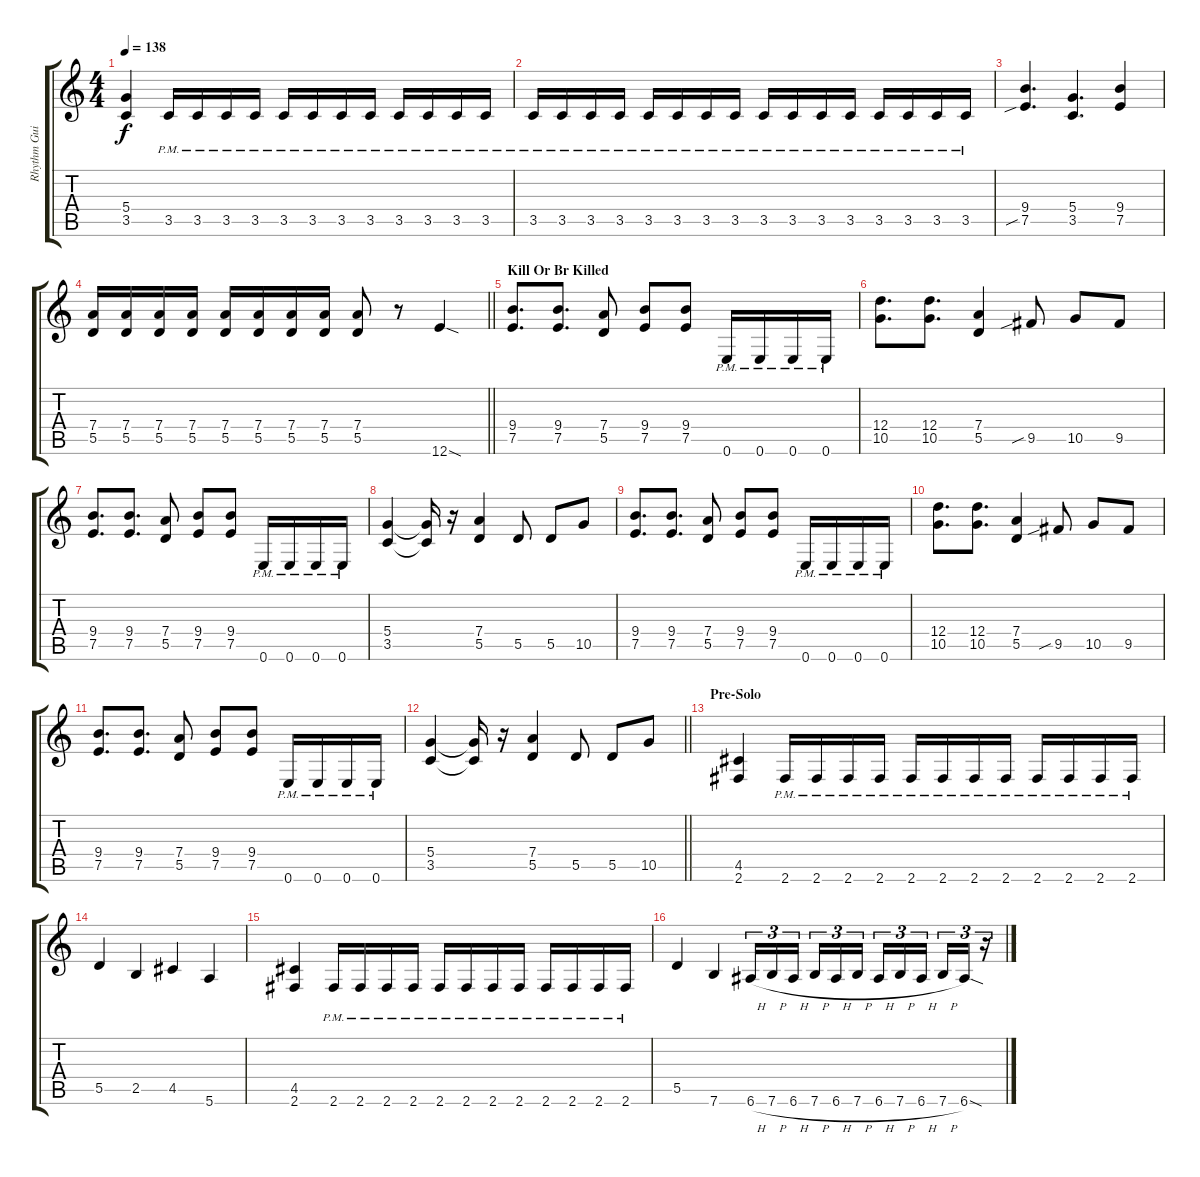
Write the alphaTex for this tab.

\track ("Rhythm Guitar L" "Rhythm Gui") {instrument distortionguitar}
\staff {score tabs}
\tuning (E4 B3 G3 D3 A2 E2) {hide}
\ts (4 4)
\tempo 138
\clef g2
\ks c
(5.4 3.5).4{dy f} 3.5{pm}.16 3.5{pm}.16 3.5{pm}.16 3.5{pm}.16 3.5{pm}.16 3.5{pm}.16 3.5{pm}.16 3.5{pm}.16 3.5{pm}.16 3.5{pm}.16 3.5{pm}.16 3.5{pm}.16 |
3.5{pm}.16 3.5{pm}.16 3.5{pm}.16 3.5{pm}.16 3.5{pm}.16 3.5{pm}.16 3.5{pm}.16 3.5{pm}.16 3.5{pm}.16 3.5{pm}.16 3.5{pm}.16 3.5{pm}.16 3.5{pm}.16 3.5{pm}.16 3.5{pm}.16 3.5{pm}.16 |
(9.4 7.5{sib}).4{d} (5.4 3.5).4{d} (9.4 7.5).4 |
\barLineRight lightlight
(7.4 5.5).16 (7.4 5.5).16 (7.4 5.5).16 (7.4 5.5).16 (7.4 5.5).16 (7.4 5.5).16 (7.4 5.5).16 (7.4 5.5).16 (7.4 5.5).8 r.8 12.6{sod}.4 |
\section ("" "Kill Or Br Killed")
(9.4 7.5).8{d} (9.4 7.5).8{d} (7.4 5.5).8 (9.4 7.5).8 (9.4 7.5).8 0.6{pm}.16 0.6{pm}.16 0.6{pm}.16 0.6{pm}.16 |
(12.4 10.5).8{d} (12.4 10.5).8{d} (7.4 5.5).4 9.5{sib}.8 10.5.8 9.5.8 |
(9.4 7.5).8{d} (9.4 7.5).8{d} (7.4 5.5).8 (9.4 7.5).8 (9.4 7.5).8 0.6{pm}.16 0.6{pm}.16 0.6{pm}.16 0.6{pm}.16 |
(5.4 3.5).4 (5.4{t} 3.5{t}).16 r.16 (7.4 5.5).4 5.5.8 5.5.8 10.5.8 |
(9.4 7.5).8{d} (9.4 7.5).8{d} (7.4 5.5).8 (9.4 7.5).8 (9.4 7.5).8 0.6{pm}.16 0.6{pm}.16 0.6{pm}.16 0.6{pm}.16 |
(12.4 10.5).8{d} (12.4 10.5).8{d} (7.4 5.5).4 9.5{sib}.8 10.5.8 9.5.8 |
(9.4 7.5).8{d} (9.4 7.5).8{d} (7.4 5.5).8 (9.4 7.5).8 (9.4 7.5).8 0.6{pm}.16 0.6{pm}.16 0.6{pm}.16 0.6{pm}.16 |
\barLineRight lightlight
(5.4 3.5).4 (5.4{t} 3.5{t}).16 r.16 (7.4 5.5).4 5.5.8 5.5.8 10.5.8 |
\section ("" "Pre-Solo")
(4.5 2.6).4 2.6{pm}.16 2.6{pm}.16 2.6{pm}.16 2.6{pm}.16 2.6{pm}.16 2.6{pm}.16 2.6{pm}.16 2.6{pm}.16 2.6{pm}.16 2.6{pm}.16 2.6{pm}.16 2.6{pm}.16 |
5.5.4 2.5.4 4.5.4 5.6.4 |
(4.5 2.6).4 2.6{pm}.16 2.6{pm}.16 2.6{pm}.16 2.6{pm}.16 2.6{pm}.16 2.6{pm}.16 2.6{pm}.16 2.6{pm}.16 2.6{pm}.16 2.6{pm}.16 2.6{pm}.16 2.6{pm}.16 |
5.5.4 7.6.4 6.6{h}.16{tu (3 2)} 7.6{h}.16{tu (3 2)} 6.6{h}.16{tu (3 2) beam splitsecondary} 7.6{h}.16{tu (3 2)} 6.6{h}.16{tu (3 2)} 7.6{h}.16{tu (3 2)} 6.6{h}.16{tu (3 2)} 7.6{h}.16{tu (3 2)} 6.6{h}.16{tu (3 2) beam splitsecondary} 7.6{h}.16{tu (3 2)} 6.6{sod}.16{tu (3 2)} r.16{tu (3 2)}
